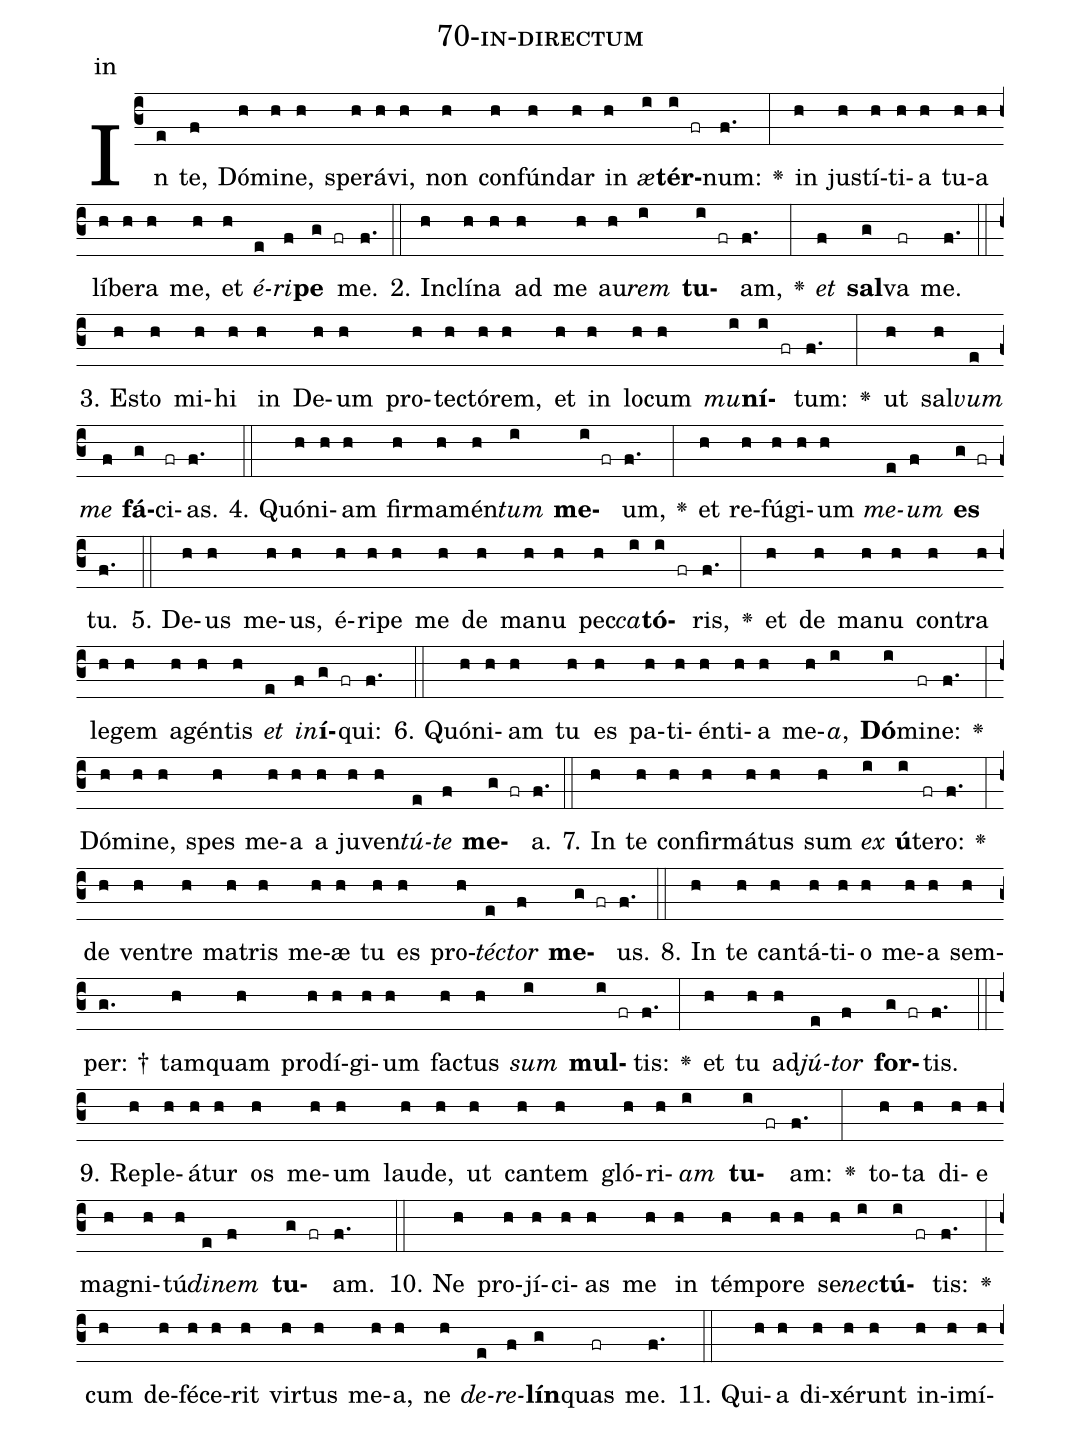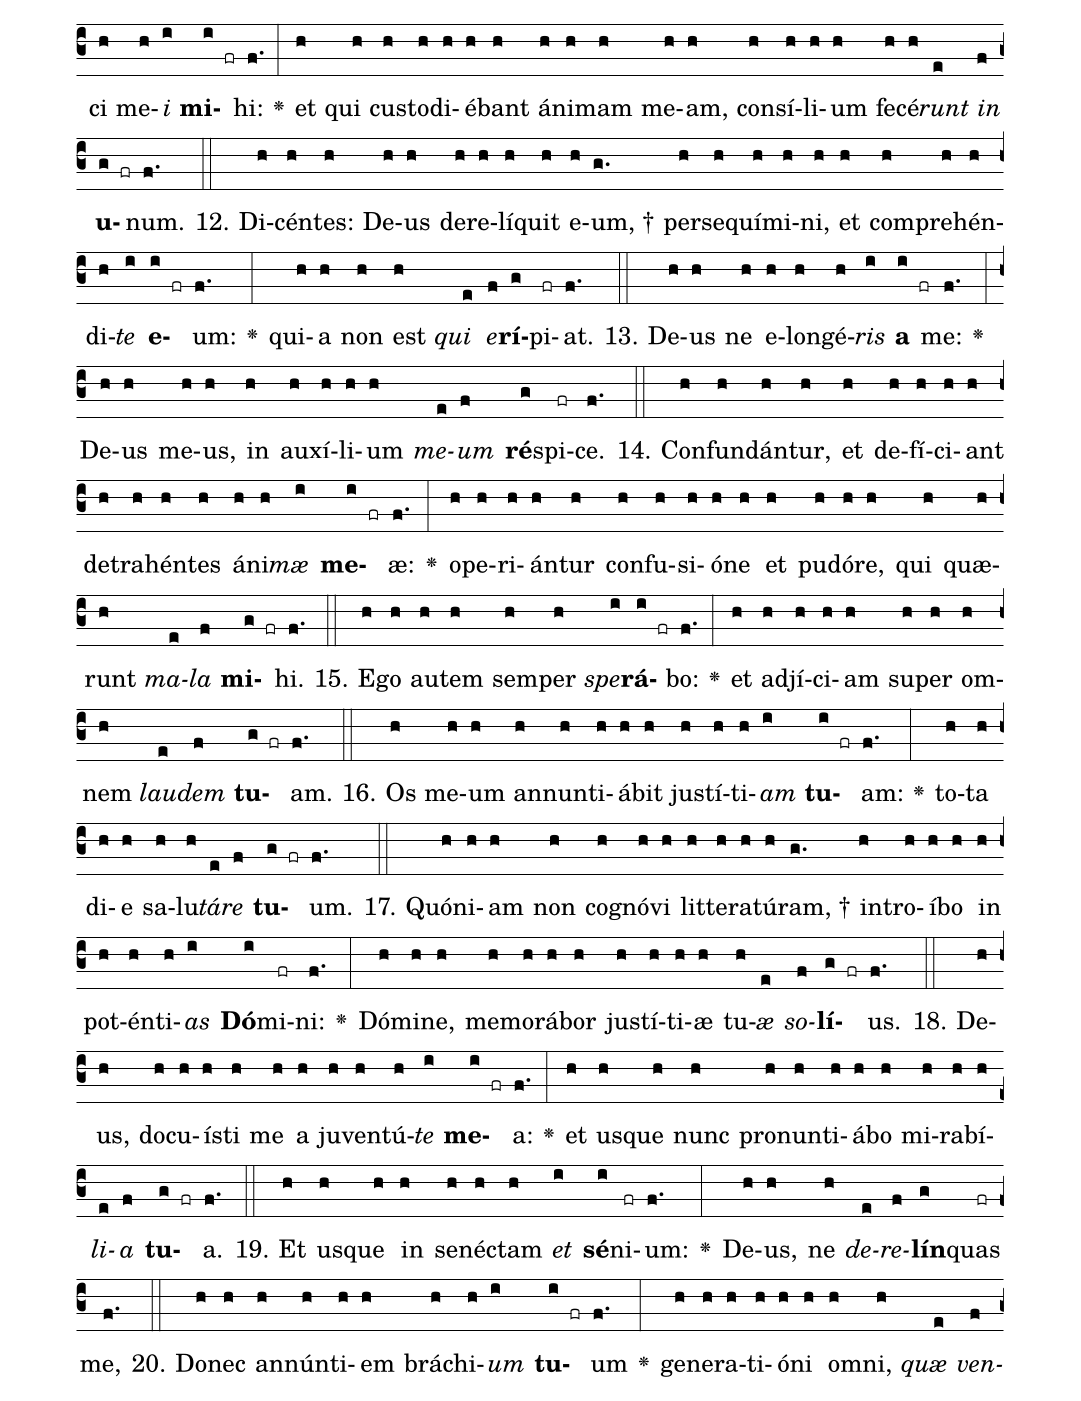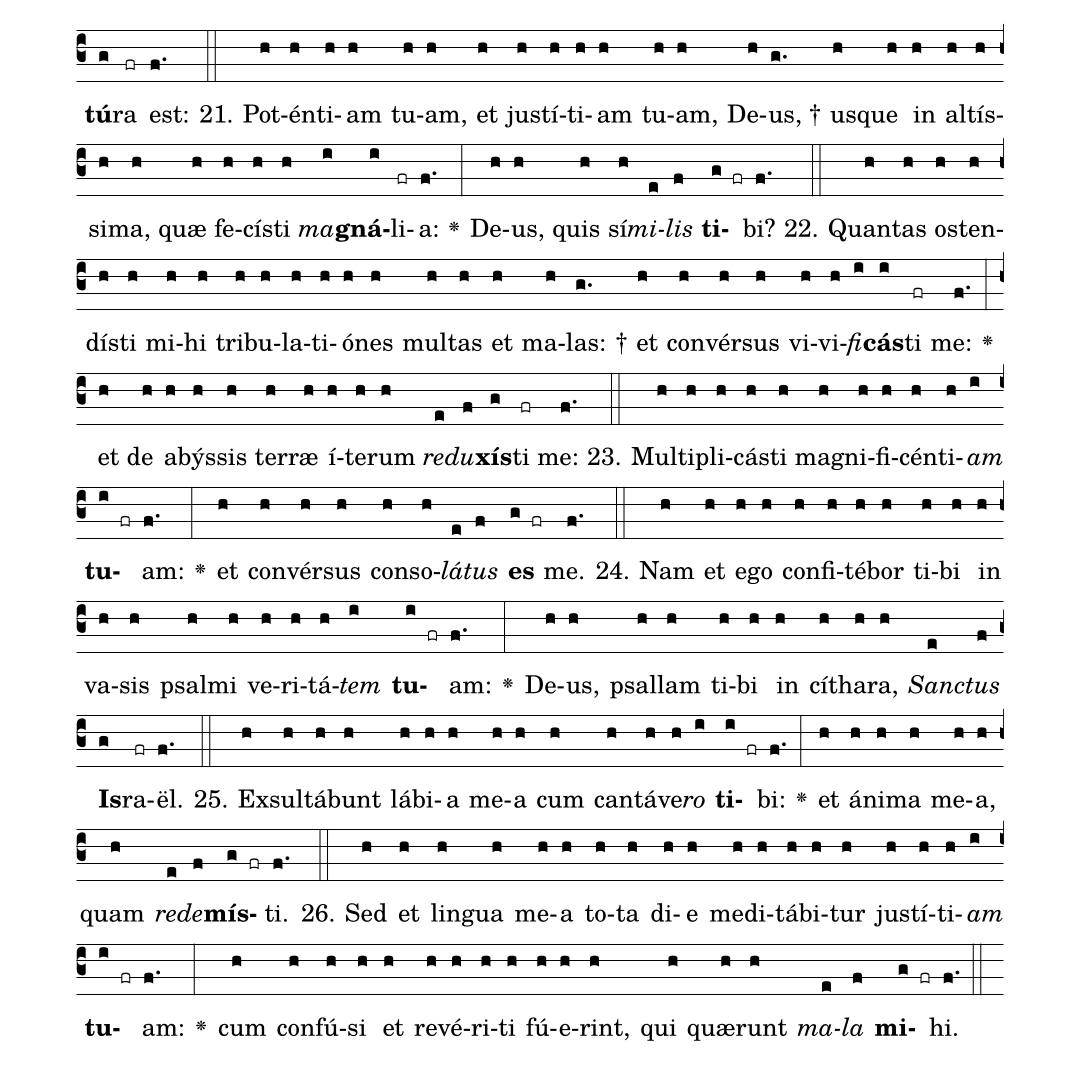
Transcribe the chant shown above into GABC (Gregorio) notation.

name: 70-in-directum;
annotation: in;
%%
(c3)In(e) te,(f) Dó(h)mi(h)ne,(h) spe(h)rá(h)vi,(h) non(h) con(h)fún(h)dar(h) in(h) <i>æ</i>(i)<b>tér</b>(i fr)num:(f.) <v>\greheightstar</v>(:) in(h) jus(h)tí(h)ti(h)a(h) tu(h)a(h) lí(h)be(h)ra(h) me,(h) et(h) <i>é</i>(e)<i>ri</i>(f)<b>pe</b>(g fr) me.(f.) (::)
2. In(h)clí(h)na(h) ad(h) me(h) au(h)<i>rem</i>(i) <b>tu</b>(i fr)am,(f.) <v>\greheightstar</v>(:) <i>et</i>(f) <b>sal</b>(g)va(fr) me.(f.) (::)
3. Es(h)to(h) mi(h)hi(h) in(h) De(h)um(h) pro(h)tec(h)tó(h)rem,(h) et(h) in(h) lo(h)cum(h) <i>mu</i>(i)<b>ní</b>(i fr)tum:(f.) <v>\greheightstar</v>(:) ut(h) sal(h)<i>vum</i>(e) <i>me</i>(f) <b>fá</b>(g)ci(fr)as.(f.) (::)
4. Quón(h)i(h)am(h) fir(h)ma(h)mén(h)<i>tum</i>(i) <b>me</b>(i fr)um,(f.) <v>\greheightstar</v>(:) et(h) re(h)fú(h)gi(h)um(h) <i>me</i>(e)<i>um</i>(f) <b>es</b>(g fr) tu.(f.) (::)
5. De(h)us(h) me(h)us,(h) é(h)ri(h)pe(h) me(h) de(h) ma(h)nu(h) pec(h)<i>ca</i>(i)<b>tó</b>(i fr)ris,(f.) <v>\greheightstar</v>(:) et(h) de(h) ma(h)nu(h) con(h)tra(h) le(h)gem(h) a(h)gén(h)tis(h) <i>et</i>(e) <i>in</i>(f)<b>í</b>(g fr)qui:(f.) (::)
6. Quón(h)i(h)am(h) tu(h) es(h) pa(h)ti(h)én(h)ti(h)a(h) me(h)<i>a</i>,(i) <b>Dó</b>(i)mi(fr)ne:(f.) <v>\greheightstar</v>(:) Dó(h)mi(h)ne,(h) spes(h) me(h)a(h) a(h) ju(h)ven(h)<i>tú</i>(e)<i>te</i>(f) <b>me</b>(g fr)a.(f.) (::)
7. In(h) te(h) con(h)fir(h)má(h)tus(h) sum(h) <i>ex</i>(i) <b>ú</b>(i)te(fr)ro:(f.) <v>\greheightstar</v>(:) de(h) ven(h)tre(h) ma(h)tris(h) me(h)æ(h) tu(h) es(h) pro(h)<i>téc</i>(e)<i>tor</i>(f) <b>me</b>(g fr)us.(f.) (::)
8. In(h) te(h) can(h)tá(h)ti(h)o(h) me(h)a(h) sem(h)per: †(g.) tam(h)quam(h) prod(h)í(h)gi(h)um(h) fac(h)tus(h) <i>sum</i>(i) <b>mul</b>(i fr)tis:(f.) <v>\greheightstar</v>(:) et(h) tu(h) ad(h)<i>jú</i>(e)<i>tor</i>(f) <b>for</b>(g fr)tis.(f.) (::)
9. Re(h)ple(h)á(h)tur(h) os(h) me(h)um(h) lau(h)de,(h) ut(h) can(h)tem(h) gló(h)ri(h)<i>am</i>(i) <b>tu</b>(i fr)am:(f.) <v>\greheightstar</v>(:) to(h)ta(h) di(h)e(h) ma(h)gni(h)tú(h)<i>di</i>(e)<i>nem</i>(f) <b>tu</b>(g fr)am.(f.) (::)
10. Ne(h) pro(h)jí(h)ci(h)as(h) me(h) in(h) tém(h)po(h)re(h) se(h)<i>nec</i>(i)<b>tú</b>(i fr)tis:(f.) <v>\greheightstar</v>(:) cum(h) de(h)fé(h)ce(h)rit(h) vir(h)tus(h) me(h)a,(h) ne(h) <i>de</i>(e)<i>re</i>(f)<b>lín</b>(g)quas(fr) me.(f.) (::)
11. Qui(h)a(h) di(h)xé(h)runt(h) in(h)i(h)mí(h)ci(h) me(h)<i>i</i>(i) <b>mi</b>(i fr)hi:(f.) <v>\greheightstar</v>(:) et(h) qui(h) cus(h)to(h)di(h)é(h)bant(h) á(h)ni(h)mam(h) me(h)am,(h) con(h)sí(h)li(h)um(h) fe(h)cé(h)<i>runt</i>(e) <i>in</i>(f) <b>u</b>(g fr)num.(f.) (::)
12. Di(h)cén(h)tes:(h) De(h)us(h) de(h)re(h)lí(h)quit(h) e(h)um, †(g.) per(h)se(h)quí(h)mi(h)ni,(h) et(h) com(h)pre(h)hén(h)di(h)<i>te</i>(i) <b>e</b>(i fr)um:(f.) <v>\greheightstar</v>(:) qui(h)a(h) non(h) est(h) <i>qui</i>(e) <i>e</i>(f)<b>rí</b>(g)pi(fr)at.(f.) (::)
13. De(h)us(h) ne(h) e(h)lon(h)gé(h)<i>ris</i>(i) <b>a</b>(i fr) me:(f.) <v>\greheightstar</v>(:) De(h)us(h) me(h)us,(h) in(h) au(h)xí(h)li(h)um(h) <i>me</i>(e)<i>um</i>(f) <b>ré</b>(g)spi(fr)ce.(f.) (::)
14. Con(h)fun(h)dán(h)tur,(h) et(h) de(h)fí(h)ci(h)ant(h) de(h)tra(h)hén(h)tes(h) á(h)ni(h)<i>mæ</i>(i) <b>me</b>(i fr)æ:(f.) <v>\greheightstar</v>(:) o(h)pe(h)ri(h)án(h)tur(h) con(h)fu(h)si(h)ó(h)ne(h) et(h) pu(h)dó(h)re,(h) qui(h) quæ(h)runt(h) <i>ma</i>(e)<i>la</i>(f) <b>mi</b>(g fr)hi.(f.) (::)
15. E(h)go(h) au(h)tem(h) sem(h)per(h) <i>spe</i>(i)<b>rá</b>(i fr)bo:(f.) <v>\greheightstar</v>(:) et(h) ad(h)jí(h)ci(h)am(h) su(h)per(h) om(h)nem(h) <i>lau</i>(e)<i>dem</i>(f) <b>tu</b>(g fr)am.(f.) (::)
16. Os(h) me(h)um(h) an(h)nun(h)ti(h)á(h)bit(h) jus(h)tí(h)ti(h)<i>am</i>(i) <b>tu</b>(i fr)am:(f.) <v>\greheightstar</v>(:) to(h)ta(h) di(h)e(h) sa(h)lu(h)<i>tá</i>(e)<i>re</i>(f) <b>tu</b>(g fr)um.(f.) (::)
17. Quón(h)i(h)am(h) non(h) co(h)gnó(h)vi(h) lit(h)te(h)ra(h)tú(h)ram, †(g.) in(h)tro(h)í(h)bo(h) in(h) pot(h)én(h)ti(h)<i>as</i>(i) <b>Dó</b>(i)mi(fr)ni:(f.) <v>\greheightstar</v>(:) Dó(h)mi(h)ne,(h) me(h)mo(h)rá(h)bor(h) jus(h)tí(h)ti(h)æ(h) tu(h)<i>æ</i>(e) <i>so</i>(f)<b>lí</b>(g fr)us.(f.) (::)
18. De(h)us,(h) do(h)cu(h)ís(h)ti(h) me(h) a(h) ju(h)ven(h)tú(h)<i>te</i>(i) <b>me</b>(i fr)a:(f.) <v>\greheightstar</v>(:) et(h) us(h)que(h) nunc(h) pro(h)nun(h)ti(h)á(h)bo(h) mi(h)ra(h)bí(h)<i>li</i>(e)<i>a</i>(f) <b>tu</b>(g fr)a.(f.) (::)
19. Et(h) us(h)que(h) in(h) se(h)néc(h)tam(h) <i>et</i>(i) <b>sé</b>(i)ni(fr)um:(f.) <v>\greheightstar</v>(:) De(h)us,(h) ne(h) <i>de</i>(e)<i>re</i>(f)<b>lín</b>(g)quas(fr) me,(f.) (::)
20. Do(h)nec(h) an(h)nún(h)ti(h)em(h) brá(h)chi(h)<i>um</i>(i) <b>tu</b>(i fr)um(f.) <v>\greheightstar</v>(:) ge(h)ne(h)ra(h)ti(h)ó(h)ni(h) om(h)ni,(h) <i>quæ</i>(e) <i>ven</i>(f)<b>tú</b>(g)ra(fr) est:(f.) (::)
21. Pot(h)én(h)ti(h)am(h) tu(h)am,(h) et(h) jus(h)tí(h)ti(h)am(h) tu(h)am,(h) De(h)us, †(g.) us(h)que(h) in(h) al(h)tís(h)si(h)ma,(h) quæ(h) fe(h)cís(h)ti(h) <i>ma</i>(i)<b>gná</b>(i)li(fr)a:(f.) <v>\greheightstar</v>(:) De(h)us,(h) quis(h) sí(h)<i>mi</i>(e)<i>lis</i>(f) <b>ti</b>(g fr)bi?(f.) (::)
22. Quan(h)tas(h) os(h)ten(h)dís(h)ti(h) mi(h)hi(h) tri(h)bu(h)la(h)ti(h)ó(h)nes(h) mul(h)tas(h) et(h) ma(h)las: †(g.) et(h) con(h)vér(h)sus(h) vi(h)vi(h)<i>fi</i>(i)<b>cás</b>(i)ti(fr) me:(f.) <v>\greheightstar</v>(:) et(h) de(h) a(h)býs(h)sis(h) ter(h)ræ(h) í(h)te(h)rum(h) <i>re</i>(e)<i>du</i>(f)<b>xís</b>(g)ti(fr) me:(f.) (::)
23. Mul(h)ti(h)pli(h)cás(h)ti(h) ma(h)gni(h)fi(h)cén(h)ti(h)<i>am</i>(i) <b>tu</b>(i fr)am:(f.) <v>\greheightstar</v>(:) et(h) con(h)vér(h)sus(h) con(h)so(h)<i>lá</i>(e)<i>tus</i>(f) <b>es</b>(g fr) me.(f.) (::)
24. Nam(h) et(h) e(h)go(h) con(h)fi(h)té(h)bor(h) ti(h)bi(h) in(h) va(h)sis(h) psal(h)mi(h) ve(h)ri(h)tá(h)<i>tem</i>(i) <b>tu</b>(i fr)am:(f.) <v>\greheightstar</v>(:) De(h)us,(h) psal(h)lam(h) ti(h)bi(h) in(h) cí(h)tha(h)ra,(h) <i>Sanc</i>(e)<i>tus</i>(f) <b>Is</b>(g)ra(fr)ël.(f.) (::)
25. Ex(h)sul(h)tá(h)bunt(h) lá(h)bi(h)a(h) me(h)a(h) cum(h) can(h)tá(h)ve(h)<i>ro</i>(i) <b>ti</b>(i fr)bi:(f.) <v>\greheightstar</v>(:) et(h) á(h)ni(h)ma(h) me(h)a,(h) quam(h) <i>red</i>(e)<i>e</i>(f)<b>mís</b>(g fr)ti.(f.) (::)
26. Sed(h) et(h) lin(h)gua(h) me(h)a(h) to(h)ta(h) di(h)e(h) me(h)di(h)tá(h)bi(h)tur(h) jus(h)tí(h)ti(h)<i>am</i>(i) <b>tu</b>(i fr)am:(f.) <v>\greheightstar</v>(:) cum(h) con(h)fú(h)si(h) et(h) re(h)vé(h)ri(h)ti(h) fú(h)e(h)rint,(h) qui(h) quæ(h)runt(h) <i>ma</i>(e)<i>la</i>(f) <b>mi</b>(g fr)hi.(f.) (::)
